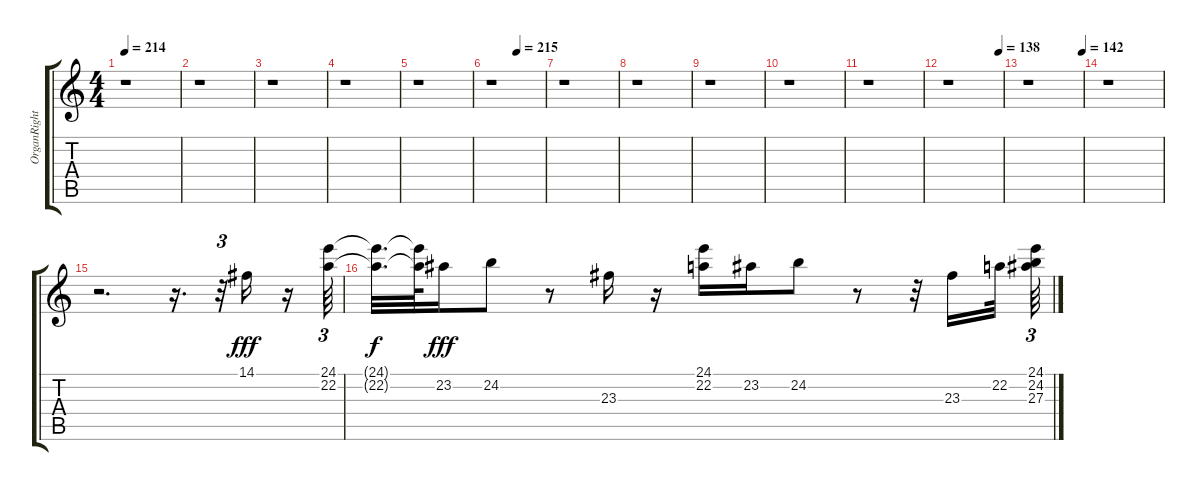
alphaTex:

\track ("OrganRight" "OrganRight") {instrument rockorgan}
\staff {score tabs}
\tuning (E4 B3 G3 D3 A2 E2) {hide}
\ts (4 4)
\tempo 214
\clef g2
\ks c
r.1{dy f} |
r.1 |
r.1 |
r.1 |
r.1 |
\tempo (215 0.4895833333333333)
r.1 |
r.1 |
r.1 |
r.1 |
r.1 |
r.1 |
\tempo (138 0.9375)
r.1 |
\tempo (142 1)
r.1 |
r.1 |
r.2{d} r.16{d} r.32{tu (3 2)} 14.1.16{dy fff} r.16 (24.1 22.2).64{tu (3 2)} |
(24.1{t} 22.2{t}).32{d dy f} (24.1{t} 22.2{t}).64 23.2.16{dy fff} 24.2.8 r.8 23.3.16 r.16 (24.1 22.2).16 23.2.16 24.2.8 r.8 r.32 23.3.16 22.2.32 (24.1 24.2 27.3).64{tu (3 2)}
